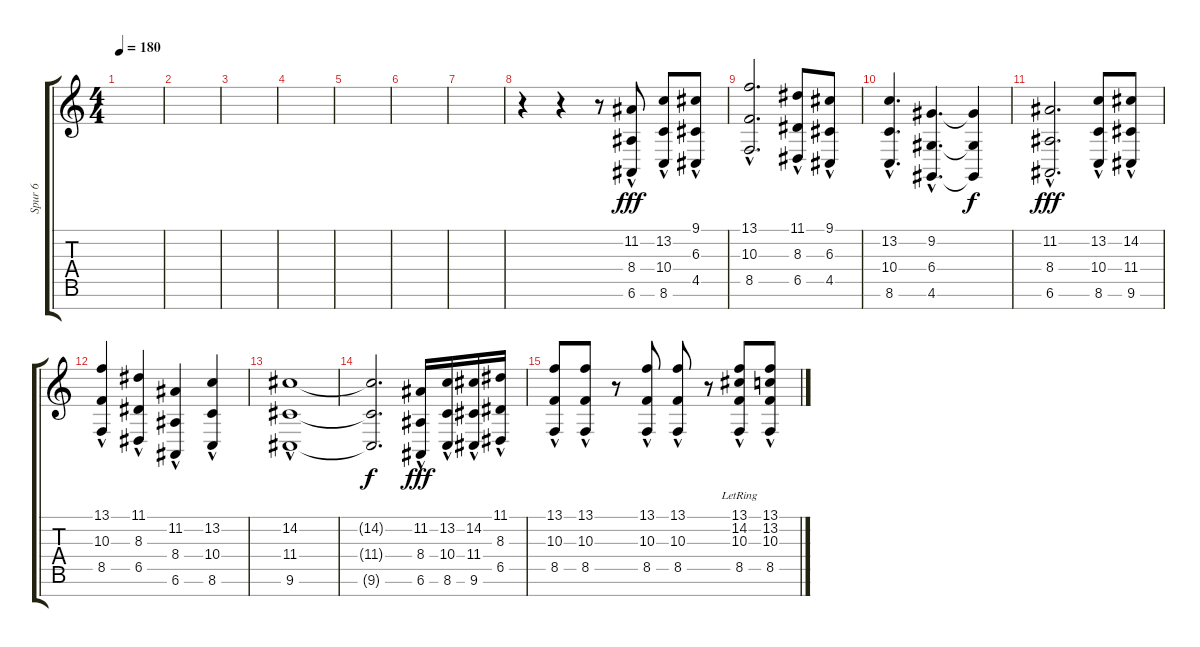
\track ("Spur 6" "Spur 6") {instrument frenchhorn}
\staff {score tabs}
\tuning (E4 B3 G3 D3 A2 E2 B1) {hide}
\ts (4 4)
\tempo 180
\clef g2
\ks c
|
|
|
|
|
|
|
r.4 r.4 r.8 (11.2{hac} 8.4{hac} 6.6{hac}).8{dy fff} (13.2{hac} 10.4{hac} 8.6{hac}).8 (9.1{hac} 6.3{hac} 4.5{hac}).8 |
(13.1{hac} 10.3{hac} 8.5{hac}).2{d} (11.1{hac} 8.3{hac} 6.5{hac}).8 (9.1{hac} 6.3{hac} 4.5{hac}).8 |
(13.2{hac} 10.4{hac} 8.6{hac}).4{d} (9.2{hac} 6.4{hac} 4.6{hac}).4{d} (9.2{t} 6.4{t} 4.6{t}).4{dy f} |
(11.2{hac} 8.4{hac} 6.6{hac}).2{d dy fff} (13.2{hac} 10.4{hac} 8.6{hac}).8 (14.2{hac} 11.4{hac} 9.6{hac}).8 |
(13.1{hac} 10.3{hac} 8.5{hac}).4 (11.1{hac} 8.3{hac} 6.5{hac}).4 (11.2{hac} 8.4{hac} 6.6{hac}).4 (13.2{hac} 10.4{hac} 8.6{hac}).4 |
(14.2{hac} 11.4{hac} 9.6{hac}).1 |
(14.2{t} 11.4{t} 9.6{t}).2{d dy f} (11.2{hac} 8.4{hac} 6.6{hac}).16{dy fff} (13.2{hac} 10.4{hac} 8.6{hac}).16 (14.2{hac} 11.4{hac} 9.6{hac}).16 (11.1{hac} 8.3{hac} 6.5{hac}).16 |
(13.1{hac} 10.3{hac} 8.5{hac}).8 (13.1{hac} 10.3{hac} 8.5{hac}).8 r.8 (13.1{hac} 10.3{hac} 8.5{hac}).8 (13.1{hac} 10.3{hac} 8.5{hac}).8 r.8 (13.1{hac lr} 14.2{hac lr} 10.3{hac lr} 8.5{hac lr}).8 (13.1{hac} 13.2{hac} 10.3{hac} 8.5{hac}).8
